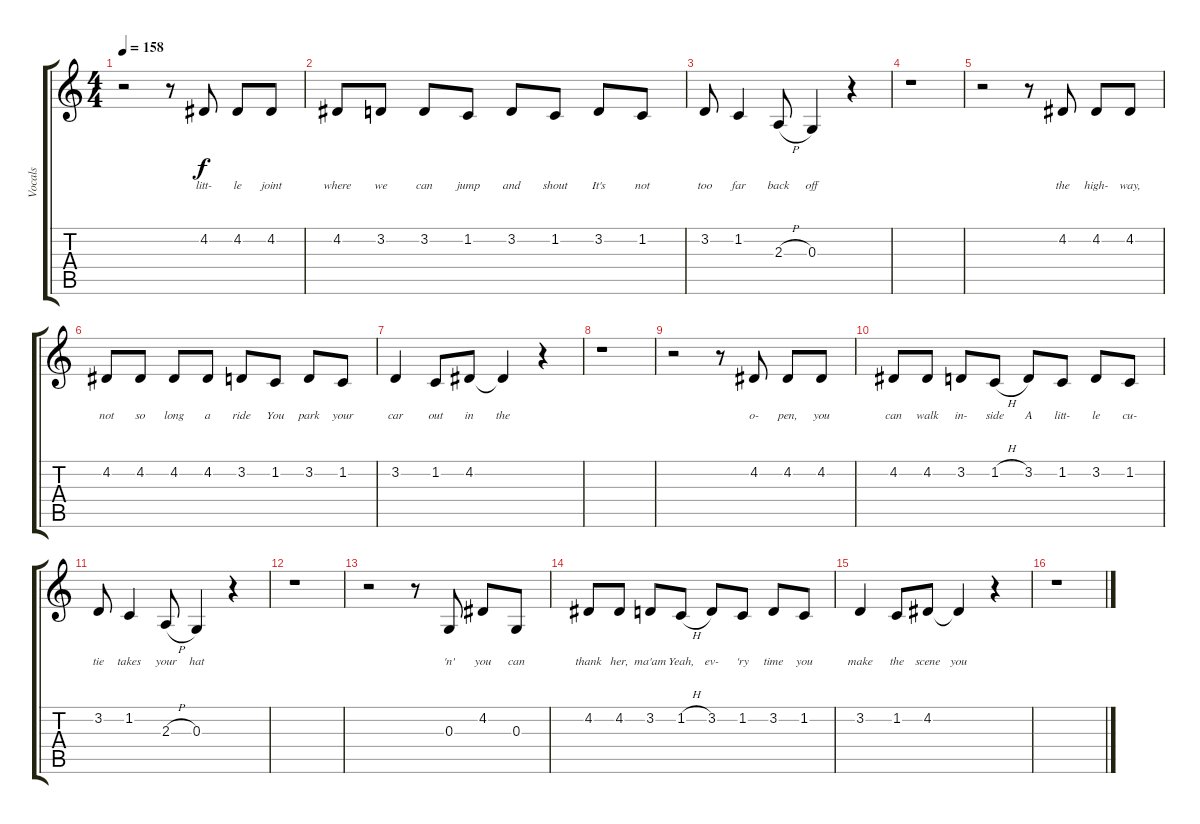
\track ("Vocals" "Vocals") {instrument bassoon}
\staff {score tabs}
\tuning (E4 B3 G3 D3 A2 E2) {hide}
\ts (4 4)
\tempo 158
\clef g2
\ks c
r.2{dy f} r.8 4.2.8{lyrics (0 "litt-") lyrics (1 "") lyrics (2 "") lyrics (3 "") lyrics (4 "")} 4.2.8{lyrics (0 "le") lyrics (1 "") lyrics (2 "") lyrics (3 "") lyrics (4 "")} 4.2.8{lyrics (0 "joint") lyrics (1 "") lyrics (2 "") lyrics (3 "") lyrics (4 "")} |
4.2.8{lyrics (0 "where") lyrics (1 "") lyrics (2 "") lyrics (3 "") lyrics (4 "")} 3.2.8{lyrics (0 "we") lyrics (1 "") lyrics (2 "") lyrics (3 "") lyrics (4 "")} 3.2.8{lyrics (0 "can") lyrics (1 "") lyrics (2 "") lyrics (3 "") lyrics (4 "")} 1.2.8{lyrics (0 "jump") lyrics (1 "") lyrics (2 "") lyrics (3 "") lyrics (4 "")} 3.2.8{lyrics (0 "and") lyrics (1 "") lyrics (2 "") lyrics (3 "") lyrics (4 "")} 1.2.8{lyrics (0 "shout") lyrics (1 "") lyrics (2 "") lyrics (3 "") lyrics (4 "")} 3.2.8{lyrics (0 "It's") lyrics (1 "") lyrics (2 "") lyrics (3 "") lyrics (4 "")} 1.2.8{lyrics (0 "not") lyrics (1 "") lyrics (2 "") lyrics (3 "") lyrics (4 "")} |
3.2.8{lyrics (0 "too") lyrics (1 "") lyrics (2 "") lyrics (3 "") lyrics (4 "")} 1.2.4{lyrics (0 "far") lyrics (1 "") lyrics (2 "") lyrics (3 "") lyrics (4 "")} 2.3{h}.8{lyrics (0 "back") lyrics (1 "") lyrics (2 "") lyrics (3 "") lyrics (4 "")} 0.3.4{lyrics (0 "off") lyrics (1 "") lyrics (2 "") lyrics (3 "") lyrics (4 "")} r.4 |
r.1 |
r.2 r.8 4.2.8{lyrics (0 "the") lyrics (1 "") lyrics (2 "") lyrics (3 "") lyrics (4 "")} 4.2.8{lyrics (0 "high-") lyrics (1 "") lyrics (2 "") lyrics (3 "") lyrics (4 "")} 4.2.8{lyrics (0 "way,") lyrics (1 "") lyrics (2 "") lyrics (3 "") lyrics (4 "")} |
4.2.8{lyrics (0 "not") lyrics (1 "") lyrics (2 "") lyrics (3 "") lyrics (4 "")} 4.2.8{lyrics (0 "so") lyrics (1 "") lyrics (2 "") lyrics (3 "") lyrics (4 "")} 4.2.8{lyrics (0 "long") lyrics (1 "") lyrics (2 "") lyrics (3 "") lyrics (4 "")} 4.2.8{lyrics (0 "a") lyrics (1 "") lyrics (2 "") lyrics (3 "") lyrics (4 "")} 3.2.8{lyrics (0 "ride") lyrics (1 "") lyrics (2 "") lyrics (3 "") lyrics (4 "")} 1.2.8{lyrics (0 "You") lyrics (1 "") lyrics (2 "") lyrics (3 "") lyrics (4 "")} 3.2.8{lyrics (0 "park") lyrics (1 "") lyrics (2 "") lyrics (3 "") lyrics (4 "")} 1.2.8{lyrics (0 "your") lyrics (1 "") lyrics (2 "") lyrics (3 "") lyrics (4 "")} |
3.2.4{lyrics (0 "car") lyrics (1 "") lyrics (2 "") lyrics (3 "") lyrics (4 "")} 1.2.8{lyrics (0 "out") lyrics (1 "") lyrics (2 "") lyrics (3 "") lyrics (4 "")} 4.2.8{lyrics (0 "in") lyrics (1 "") lyrics (2 "") lyrics (3 "") lyrics (4 "")} 4.2{t}.4{lyrics (0 "the") lyrics (1 "") lyrics (2 "") lyrics (3 "") lyrics (4 "")} r.4 |
r.1 |
r.2 r.8 4.2.8{lyrics (0 "o-") lyrics (1 "") lyrics (2 "") lyrics (3 "") lyrics (4 "")} 4.2.8{lyrics (0 "pen,") lyrics (1 "") lyrics (2 "") lyrics (3 "") lyrics (4 "")} 4.2.8{lyrics (0 "you") lyrics (1 "") lyrics (2 "") lyrics (3 "") lyrics (4 "")} |
4.2.8{lyrics (0 "can") lyrics (1 "") lyrics (2 "") lyrics (3 "") lyrics (4 "")} 4.2.8{lyrics (0 "walk") lyrics (1 "") lyrics (2 "") lyrics (3 "") lyrics (4 "")} 3.2.8{lyrics (0 "in-") lyrics (1 "") lyrics (2 "") lyrics (3 "") lyrics (4 "")} 1.2{h}.8{lyrics (0 "side") lyrics (1 "") lyrics (2 "") lyrics (3 "") lyrics (4 "")} 3.2.8{lyrics (0 "A") lyrics (1 "") lyrics (2 "") lyrics (3 "") lyrics (4 "")} 1.2.8{lyrics (0 "litt-") lyrics (1 "") lyrics (2 "") lyrics (3 "") lyrics (4 "")} 3.2.8{lyrics (0 "le") lyrics (1 "") lyrics (2 "") lyrics (3 "") lyrics (4 "")} 1.2.8{lyrics (0 "cu-") lyrics (1 "") lyrics (2 "") lyrics (3 "") lyrics (4 "")} |
3.2.8{lyrics (0 "tie") lyrics (1 "") lyrics (2 "") lyrics (3 "") lyrics (4 "")} 1.2.4{lyrics (0 "takes") lyrics (1 "") lyrics (2 "") lyrics (3 "") lyrics (4 "")} 2.3{h}.8{lyrics (0 "your") lyrics (1 "") lyrics (2 "") lyrics (3 "") lyrics (4 "")} 0.3.4{lyrics (0 "hat") lyrics (1 "") lyrics (2 "") lyrics (3 "") lyrics (4 "")} r.4 |
r.1 |
r.2 r.8 0.3.8{lyrics (0 "'n'") lyrics (1 "") lyrics (2 "") lyrics (3 "") lyrics (4 "")} 4.2.8{lyrics (0 "you") lyrics (1 "") lyrics (2 "") lyrics (3 "") lyrics (4 "")} 0.3.8{lyrics (0 "can") lyrics (1 "") lyrics (2 "") lyrics (3 "") lyrics (4 "")} |
4.2.8{lyrics (0 "thank") lyrics (1 "") lyrics (2 "") lyrics (3 "") lyrics (4 "")} 4.2.8{lyrics (0 "her,") lyrics (1 "") lyrics (2 "") lyrics (3 "") lyrics (4 "")} 3.2.8{lyrics (0 "ma'am") lyrics (1 "") lyrics (2 "") lyrics (3 "") lyrics (4 "")} 1.2{h}.8{lyrics (0 "Yeah,") lyrics (1 "") lyrics (2 "") lyrics (3 "") lyrics (4 "")} 3.2.8{lyrics (0 "ev-") lyrics (1 "") lyrics (2 "") lyrics (3 "") lyrics (4 "")} 1.2.8{lyrics (0 "'ry") lyrics (1 "") lyrics (2 "") lyrics (3 "") lyrics (4 "")} 3.2.8{lyrics (0 "time") lyrics (1 "") lyrics (2 "") lyrics (3 "") lyrics (4 "")} 1.2.8{lyrics (0 "you") lyrics (1 "") lyrics (2 "") lyrics (3 "") lyrics (4 "")} |
3.2.4{lyrics (0 "make") lyrics (1 "") lyrics (2 "") lyrics (3 "") lyrics (4 "")} 1.2.8{lyrics (0 "the") lyrics (1 "") lyrics (2 "") lyrics (3 "") lyrics (4 "")} 4.2.8{lyrics (0 "scene") lyrics (1 "") lyrics (2 "") lyrics (3 "") lyrics (4 "")} 4.2{t}.4{lyrics (0 "you") lyrics (1 "") lyrics (2 "") lyrics (3 "") lyrics (4 "")} r.4 |
r.1
